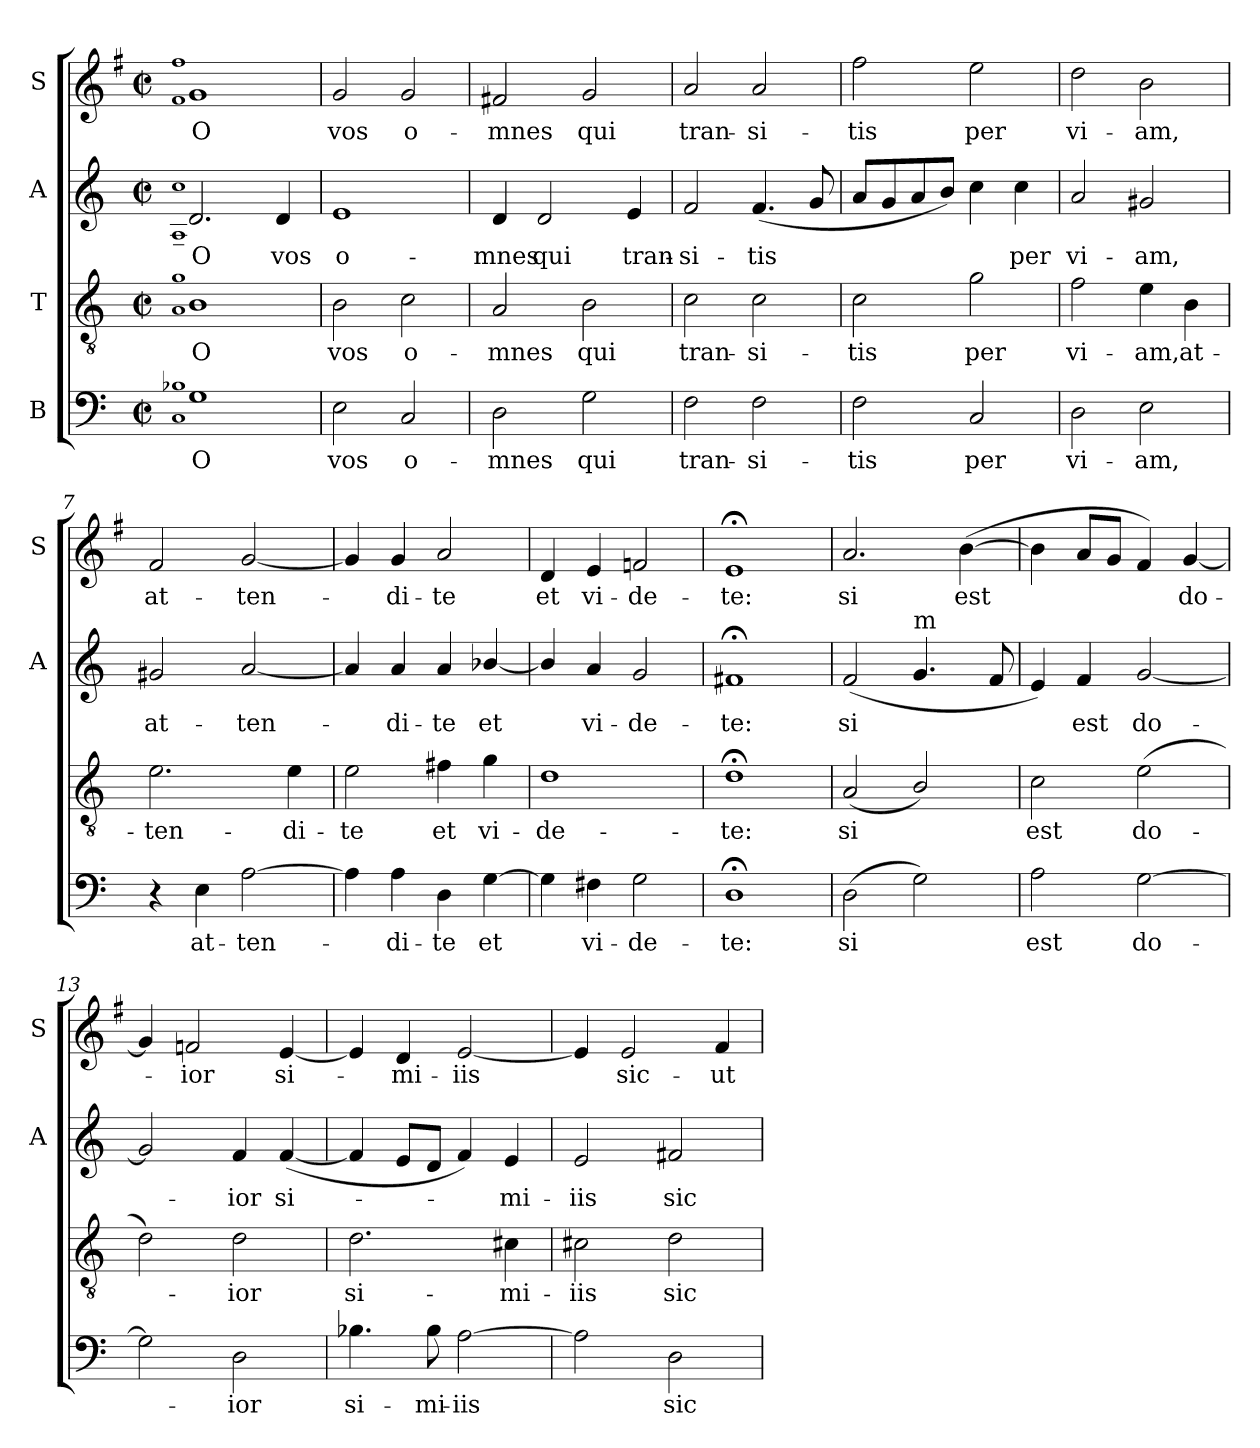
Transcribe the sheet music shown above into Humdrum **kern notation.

**kern	**text	**kern	**text	**kern	**text	**kern	**text
*part4	*part4	*part3	*part3	*part2	*part2	*part1	*part1
*staff4	*staff4	*staff3	*staff3	*staff2	*staff2	*staff1	*staff1
*I"B	*	*I"T	*	*I"A	*	*I"S	*
*	*	*	*	*I'A	*	*I'S	*
*clefF4	*	*clefGv2	*	*clefG2	*	*clefG2	*
*	*	*	*	*	*	*ITrd-3c-5	*
*k[]	*	*k[]	*	*k[]	*	*k[]	*
*C:	*	*C:	*	*C:	*	*C:	*
*M2/2	*	*M2/2	*	*M2/2	*	*M2/2	*
*met(c|)	*	*met(c|)	*	*met(c|)	*	*met(c|)	*
=1	=1	=1	=1	=1	=1	=1	=1
1qC 1qB-X	.	1qA 1qg	.	1qA~> 1qcc~>	.	1qb 1qbb	.
!	!LO:LY:b	!	!LO:LY:b	!	!LO:LY:b	!	!LO:LY:b
1G	O	1B	O	2.d/	O	1cc	O
!	!	!	!	!	!LO:LY:b	!	!
.	.	.	.	4d/	vos	.	.
=2	=2	=2	=2	=2	=2	=2	=2
!	!LO:LY:b	!	!LO:LY:b	!	!LO:LY:b	!	!LO:LY:b
2E\	vos	2B\	vos	1e	o-	2cc/	vos
!	!LO:LY:b	!	!LO:LY:b	!	!	!	!LO:LY:b
2C/	o-	2c\	o-	.	.	2cc/	o-
=3	=3	=3	=3	=3	=3	=3	=3
!	!LO:LY:b	!	!LO:LY:b	!	!LO:LY:b	!	!LO:LY:b
2D\	-mnes	2A/	-mnes	4d/	-mnes	2bn/	-mnes
!	!	!	!	!	!LO:LY:b	!	!
.	.	.	.	2d/	qui	.	.
!	!LO:LY:b	!	!LO:LY:b	!	!	!	!LO:LY:b
2G\	qui	2B\	qui	.	.	2cc/	qui
!	!	!	!	!	!LO:LY:b	!	!
.	.	.	.	4e/	tran-	.	.
=4	=4	=4	=4	=4	=4	=4	=4
!	!LO:LY:b	!	!LO:LY:b	!	!LO:LY:b	!	!LO:LY:b
2F\	tran-	2c\	tran-	2f/	-si-	2dd/	tran-
!	!LO:LY:b:rj	!	!LO:LY:b:rj	!	!LO:LY:b	!	!LO:LY:b:rj
2F\	-si-	2c\	-si-	(<4.f/	-tis	2dd/	-si-
.	.	.	.	8g/	.	.	.
=5	=5	=5	=5	=5	=5	=5	=5
!	!LO:LY:b	!	!LO:LY:b	!	!	!	!LO:LY:b
2F\	-tis	2c\	-tis	8a/L	.	2bb\	-tis
.	.	.	.	8g/	.	.	.
.	.	.	.	8a/	.	.	.
.	.	.	.	8b/J)	.	.	.
!	!LO:LY:b	!	!LO:LY:b	!	!	!	!LO:LY:b
2C/	per	2g\	per	4cc\	.	2aa\	per
!	!	!	!	!	!LO:LY:b	!	!
.	.	.	.	4cc\	per	.	.
=6	=6	=6	=6	=6	=6	=6	=6
!	!LO:LY:b	!	!LO:LY:b	!	!LO:LY:b	!	!LO:LY:b
2D\	vi-	2f\	vi-	2a/	vi-	2gg\	vi-
!	!LO:LY:b	!	!LO:LY:b	!	!LO:LY:b	!	!LO:LY:b
2E\	-am,	4e\	-am,	2g#X/	-am,	2ee\	-am,
!	!	!	!LO:LY:b	!	!	!	!
.	.	4B\	at-	.	.	.	.
!!LO:LB:g=z
=7	=7	=7	=7	=7	=7	=7	=7
!	!	!	!LO:LY:b	!	!LO:LY:b	!	!LO:LY:b
4r	.	2.e\	-ten-	2g#X/	at-	2b/	at-
!	!LO:LY:b	!	!	!	!	!	!
4E\	at-	.	.	.	.	.	.
!	!LO:LY:b	!	!	!	!LO:LY:b	!	!LO:LY:b
[>2A\	-ten-	.	.	[<2a/	-ten-	[>2cc/	-ten-
!	!	!	!LO:LY:b	!	!	!	!
.	.	4e\	-di-	.	.	.	.
=8	=8	=8	=8	=8	=8	=8	=8
!	!	!	!LO:LY:b	!	!	!	!
4A\]	.	2e\	-te	4a/]	.	4cc/]	.
!	!LO:LY:b	!	!	!	!LO:LY:b	!	!LO:LY:b
4A\	-di-	.	.	4a/	-di-	4cc/	-di-
!	!LO:LY:b	!	!LO:LY:b	!	!LO:LY:b	!	!LO:LY:b
4D\	-te	4f#X\	et	4a/	-te	2dd/	-te
!	!LO:LY:b	!	!LO:LY:b	!	!LO:LY:b	!	!
[>4G\	et	4g\	vi-	[<4b-X/	et	.	.
=9	=9	=9	=9	=9	=9	=9	=9
!	!	!	!LO:LY:b	!	!	!	!LO:LY:b
4G\]	.	1d	-de-	4b-/]	.	4g/	et
!	!LO:LY:b	!	!	!	!LO:LY:b	!	!LO:LY:b
4F#X\	vi-	.	.	4a/	vi-	4a/	vi-
!	!LO:LY:b	!	!	!	!LO:LY:b	!	!LO:LY:b
2G\	-de-	.	.	2g/	-de-	2b-X/	-de-
=10	=10	=10	=10	=10	=10	=10	=10
!	!LO:LY:b	!	!LO:LY:b	!	!LO:LY:b	!	!LO:LY:b
1D;<	-te:	1d;<	-te:	1f#X;	-te:	1a;	-te:
=11	=11	=11	=11	=11	=11	=11	=11
!	!LO:LY:b	!	!LO:LY:b	!	!LO:LY:b	!	!LO:LY:b
(>2D\	si	(<2A/	si	(<2f/	si	2.dd/	si
!	!	!	!	!LO:TX:a:t=m	!	!	!
2G\)	.	2B/)	.	4.g/	.	.	.
!	!	!	!	!	!	!	!LO:LY:b
.	.	.	.	.	.	(>[>4ee\	est
.	.	.	.	8f/	.	.	.
=12	=12	=12	=12	=12	=12	=12	=12
!	!LO:LY:b	!	!LO:LY:b	!	!	!	!
2A\	est	2c\	est	4e/)	.	4ee\]	.
!	!	!	!	!	!LO:LY:b	!	!
.	.	.	.	4f/	est	8dd/L	.
.	.	.	.	.	.	8cc/J	.
!	!LO:LY:b	!	!LO:LY:b	!	!LO:LY:b	!	!
[<2G\	do-	(>2e\	do-	[<2g/	do-	4b/)	.
!	!	!	!	!	!	!	!LO:LY:b
.	.	.	.	.	.	[<4cc/	do-
!!LO:LB:g=z
=13	=13	=13	=13	=13	=13	=13	=13
2G\]	.	2d\)	.	2g/]	.	4cc/]	.
!	!	!	!	!	!	!	!LO:LY:b
.	.	.	.	.	.	2b-X/	-ior
!	!LO:LY:b	!	!LO:LY:b	!	!LO:LY:b	!	!
2D\	-ior	2d\	-ior	4f/	-ior	.	.
!	!	!	!	!	!LO:LY:b	!	!LO:LY:b
.	.	.	.	(<[<4f/	si-	[<4a/	si-
=14	=14	=14	=14	=14	=14	=14	=14
!	!LO:LY:b	!	!LO:LY:b	!	!	!	!
4.B-X\	si-	2.d\	si-	4f/]	.	4a/]	.
!	!	!	!	!	!	!	!LO:LY:b
.	.	.	.	8e/L	.	4g/	-mi-
!	!LO:LY:b	!	!	!	!	!	!
8B-\	-mi-	.	.	8d/J	.	.	.
!	!LO:LY:b	!	!	!	!	!	!LO:LY:b
[>2A\	-iis	.	.	4f/)	.	[<2a/	-iis
!	!	!	!LO:LY:b	!	!LO:LY:b	!	!
.	.	4c#X\	-mi-	4e/	-mi-	.	.
=15	=15	=15	=15	=15	=15	=15	=15
!	!	!	!LO:LY:b	!	!LO:LY:b	!	!
2A\]	.	2c#X\	-iis	2e/	-iis	4a/]	.
!	!	!	!	!	!	!	!LO:LY:b
.	.	.	.	.	.	2a/	sic-
!	!LO:LY:b	!	!LO:LY:b	!	!LO:LY:b	!	!
2D\	sic-	2d\	sic-	2f#X/	sic-	.	.
!	!	!	!	!	!	!	!LO:LY:b
.	.	.	.	.	.	4b/	-ut
=	=	=	=	=	=	=	=
*-	*-	*-	*-	*-	*-	*-	*-
